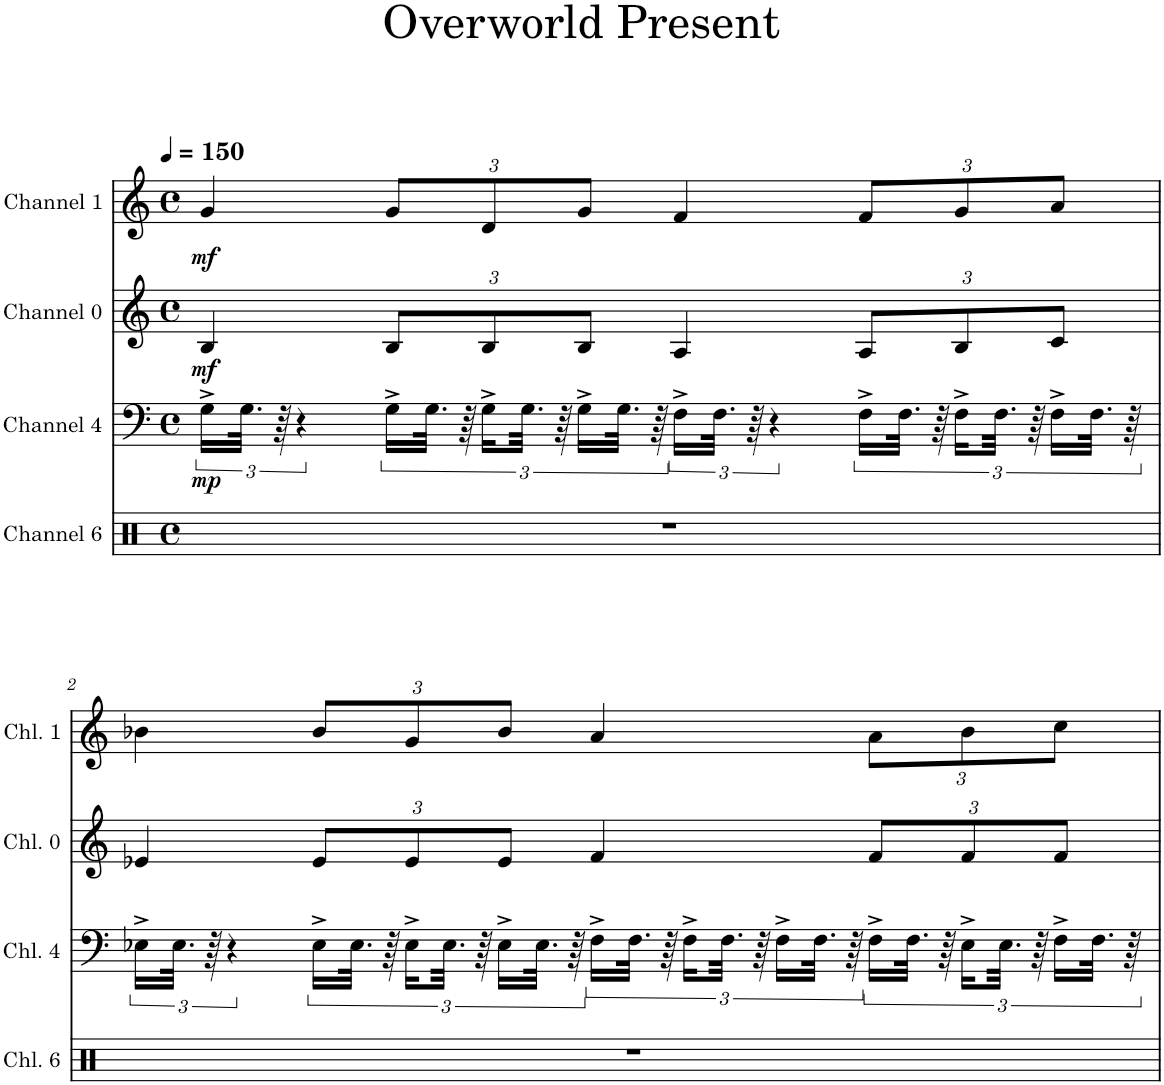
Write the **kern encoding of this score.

**kern	**kern	**dynam	**kern	**dynam	**kern	**dynam
*part4	*part3	*part3	*part2	*part2	*part1	*part1
*staff4	*staff3	*staff3	*staff2	*staff2	*staff1	*staff1
*I"Channel 6	*I"Channel 4	*	*I"Channel 0	*	*I"Channel 1	*
*I'Chl. 6	*I'Chl. 4	*	*I'Chl. 0	*	*I'Chl. 1	*
*clefX	*clefF4	*	*clefG2	*	*clefG2	*
*k[]	*k[]	*	*k[]	*	*k[]	*
*M4/4	*M4/4	*	*M4/4	*	*M4/4	*
*met(c)	*met(c)	*	*met(c)	*	*met(c)	*
*MM150	*MM150	*	*MM150	*	*MM150	*
=1	=1	=1	=1	=1	=1	=1
!	!	!LO:DY:b	!	!LO:DY:b	!	!LO:DY:b
1r	24G^\LL	mp	4B/	mf	4g/	mf
.	48.G\JJk	.	.	.	.	.
.	96r	.	.	.	.	.
.	6r	.	.	.	.	.
*	*	*	*Xbrackettup	*	*Xbrackettup	*
.	24G^\LL	.	12B/L	.	12g/L	.
.	48.G\JJk	.	.	.	.	.
.	96r	.	.	.	.	.
.	24G^\LL	.	12B/	.	12d/	.
.	48.G\JJk	.	.	.	.	.
.	96r	.	.	.	.	.
.	24G^\LL	.	12B/J	.	12g/J	.
.	48.G\JJk	.	.	.	.	.
.	96r	.	.	.	.	.
.	24F^\LL	.	4A/	.	4f/	.
.	48.F\JJk	.	.	.	.	.
.	96r	.	.	.	.	.
.	6r	.	.	.	.	.
.	24F^\LL	.	12A/L	.	12f/L	.
.	48.F\JJk	.	.	.	.	.
.	96r	.	.	.	.	.
.	24F^\LL	.	12B/	.	12g/	.
.	48.F\JJk	.	.	.	.	.
.	96r	.	.	.	.	.
.	24F^\LL	.	12c/J	.	12a/J	.
.	48.F\JJk	.	.	.	.	.
.	96r	.	.	.	.	.
!!LO:LB:g=z
=2	=2	=2	=2	=2	=2	=2
1r	24E-X^\LL	.	4e-X/	.	4b-X\	.
.	48.E-\JJk	.	.	.	.	.
.	96r	.	.	.	.	.
.	6r	.	.	.	.	.
.	24E-^\LL	.	12e-/L	.	12b-/L	.
.	48.E-\JJk	.	.	.	.	.
.	96r	.	.	.	.	.
.	24E-^\LL	.	12e-/	.	12g/	.
.	48.E-\JJk	.	.	.	.	.
.	96r	.	.	.	.	.
.	24E-^\LL	.	12e-/J	.	12b-/J	.
.	48.E-\JJk	.	.	.	.	.
.	96r	.	.	.	.	.
.	24F^\LL	.	4f/	.	4a/	.
.	48.F\JJk	.	.	.	.	.
.	96r	.	.	.	.	.
.	24F^\LL	.	.	.	.	.
.	48.F\JJk	.	.	.	.	.
.	96r	.	.	.	.	.
.	24F^\LL	.	.	.	.	.
.	48.F\JJk	.	.	.	.	.
.	96r	.	.	.	.	.
.	24F^\LL	.	12f/L	.	12a\L	.
.	48.F\JJk	.	.	.	.	.
.	96r	.	.	.	.	.
.	24E-^\LL	.	12f/	.	12b-\	.
.	48.E-\JJk	.	.	.	.	.
.	96r	.	.	.	.	.
.	24F^\LL	.	12f/J	.	12cc\J	.
.	48.F\JJk	.	.	.	.	.
.	96r	.	.	.	.	.
=	=	=	=	=	=	=
*-	*-	*-	*-	*-	*-	*-
